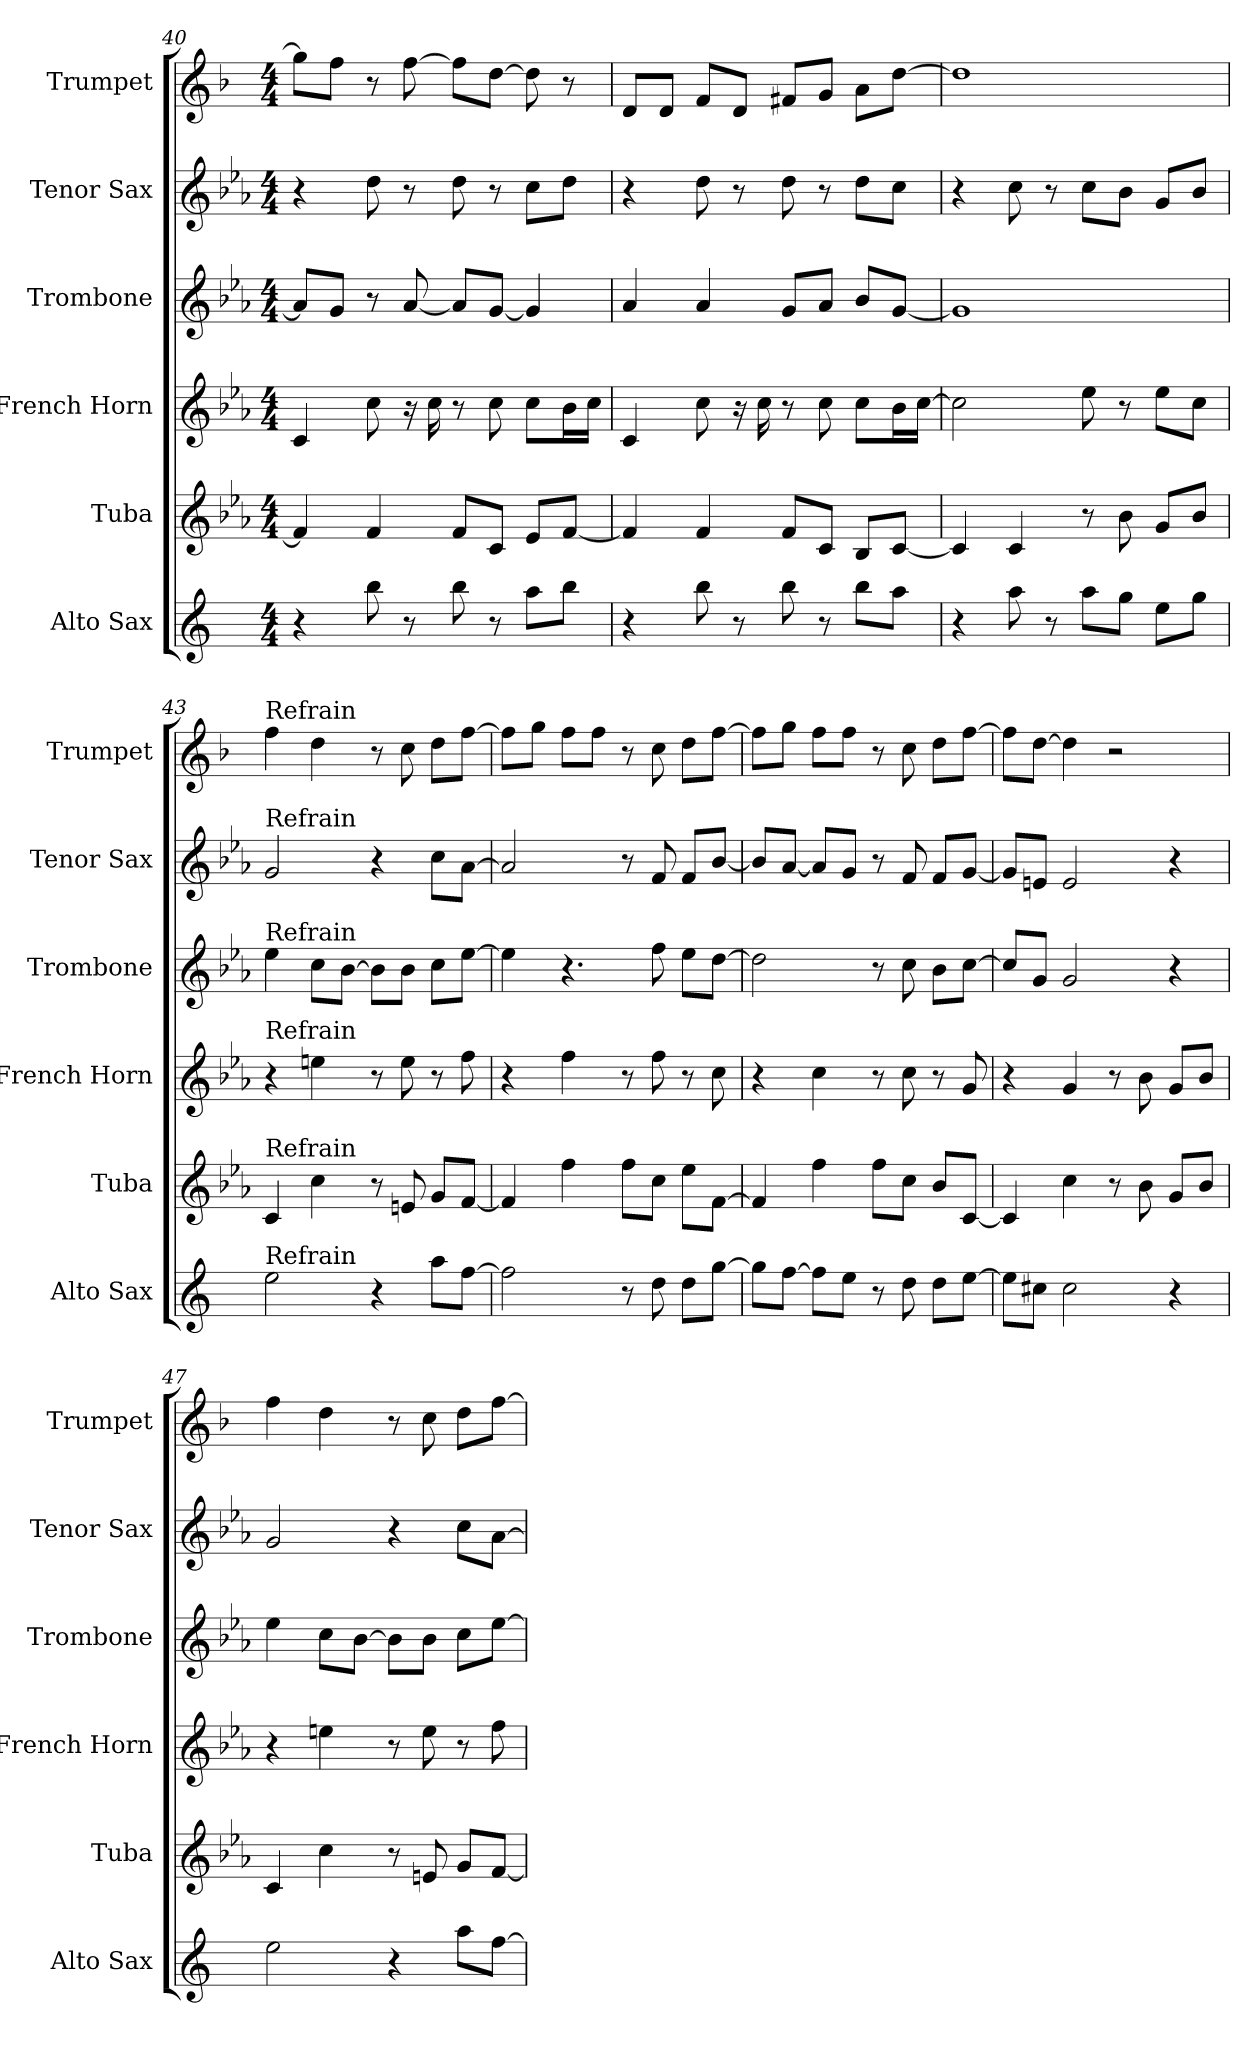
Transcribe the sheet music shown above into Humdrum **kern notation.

**kern	**kern	**kern	**kern	**kern	**kern
*part6	*part5	*part4	*part3	*part2	*part1
*staff6	*staff5	*staff4	*staff3	*staff2	*staff1
*I"Alto Sax	*I"Tuba	*I"French Horn	*I"Trombone	*I"Tenor Sax	*I"Trumpet
*I'Alto Sax	*I'Tuba	*I'French Horn	*I'Trombone	*I'Tenor Sax	*I'Trumpet
*clefG2	*clefG2	*clefG2	*clefG2	*clefG2	*clefG2
*ITrd5c9	*ITrd15c26	*ITrd8c14	*ITrd8c14	*ITrd8c14	*ITrd1c2
*k[b-e-a-]	*k[b-e-a-]	*k[b-e-a-]	*k[b-e-a-]	*k[b-e-a-]	*k[b-e-a-]
*M4/4	*M4/4	*M4/4	*M4/4	*M4/4	*M4/4
=40	=40	=40	=40	=40	=40
4r	4FF]	4C	8A-L]	4r	8ffL]
.	.	.	8GJ	.	8ee-J
8dd	4FF	8c	8r	8d	8r
8r	.	16r	[8A-	8r	[8ee-
.	.	16c	.	.	.
8dd	8FFL	8r	8A-L]	8d	8ee-L]
8r	8CCJ	8c	[8GJ	8r	[8ccJ
8ccL	8EE-L	8cL	4G]	8cL	8cc]
8ddJ	[8FFJ	16B-L	.	8dJ	8r
.	.	16cJJ	.	.	.
=41	=41	=41	=41	=41	=41
4r	4FF]	4C	4A-	4r	8cL
.	.	.	.	.	8cJ
8dd	4FF	8c	4A-	8d	8e-L
8r	.	16r	.	8r	8cJ
.	.	16c	.	.	.
8dd	8FFL	8r	8GL	8d	8enL
8r	8CCJ	8c	8A-J	8r	8fJ
8ddL	8BBB-L	8cL	8B-L	8dL	8gL
8ccJ	[8CCJ	16B-L	[8GJ	8cJ	[8ccJ
.	.	[16cJJ	.	.	.
=42	=42	=42	=42	=42	=42
4r	4CC]	2c]	1G]	4r	1cc]
8cc	4CC	.	.	8c	.
8r	.	.	.	8r	.
8ccL	8r	8e-	.	8cL	.
8b-J	8BB-	8r	.	8B-J	.
8gL	8GGL	8e-L	.	8GL	.
8b-J	8BB-J	8cJ	.	8B-J	.
=43	=43	=43	=43	=43	=43
!	!	!	!	!	!LO:TX:a:t=Refrain
!	!	!	!	!LO:TX:a:t=Refrain	!
!	!	!	!LO:TX:a:t=Refrain	!	!
!	!	!LO:TX:a:t=Refrain	!	!	!
!	!LO:TX:a:t=Refrain	!	!	!	!
!LO:TX:a:t=Refrain	!	!	!	!	!
2g	4CC	4r	4e-	2G	4ee-
.	4C	4en	8cL	.	4cc
.	.	.	[8B-J	.	.
4r	8r	8r	8B-L]	4r	8r
.	8EEn	8e	8B-J	.	8b-
8ccL	8GGL	8r	8cL	8cL	8ccL
[8a-J	[8FFJ	8f	[8e-J	[8A-J	[8ee-J
=44	=44	=44	=44	=44	=44
2a-]	4FF]	4r	4e-]	2A-]	8ee-L]
.	.	.	.	.	8ffJ
.	4F	4f	4.r	.	8ee-L
.	.	.	.	.	8ee-J
8r	8FL	8r	.	8r	8r
8f	8CJ	8f	8f	8F	8b-
8fL	8E-L	8r	8e-L	8FL	8ccL
[8b-J	[8FFJ	8c	[8dJ	[8B-J	[8ee-J
=45	=45	=45	=45	=45	=45
8b-L]	4FF]	4r	2d]	8B-L]	8ee-L]
[8a-J	.	.	.	[8A-J	8ffJ
8a-L]	4F	4c	.	8A-L]	8ee-L
8gJ	.	.	.	8GJ	8ee-J
8r	8FL	8r	8r	8r	8r
8f	8CJ	8c	8c	8F	8b-
8fL	8BB-L	8r	8B-L	8FL	8ccL
[8gJ	[8CCJ	8G	[8cJ	[8GJ	[8ee-J
=46	=46	=46	=46	=46	=46
8gL]	4CC]	4r	8cL]	8GL]	8ee-L]
8enJ	.	.	8GJ	8EnJ	[8ccJ
2e	4C	4G	2G	2E	4cc]
.	8r	8r	.	.	2r
.	8BB-	8B-	.	.	.
4r	8GGL	8GL	4r	4r	.
.	8BB-J	8B-J	.	.	.
=47	=47	=47	=47	=47	=47
2g	4CC	4r	4e-	2G	4ee-
.	4C	4en	8cL	.	4cc
.	.	.	[8B-J	.	.
4r	8r	8r	8B-L]	4r	8r
.	8EEn	8e	8B-J	.	8b-
8ccL	8GGL	8r	8cL	8cL	8ccL
[8a-J	[8FFJ	8f	[8e-J	[8A-J	[8ee-J
=	=	=	=	=	=
*-	*-	*-	*-	*-	*-
